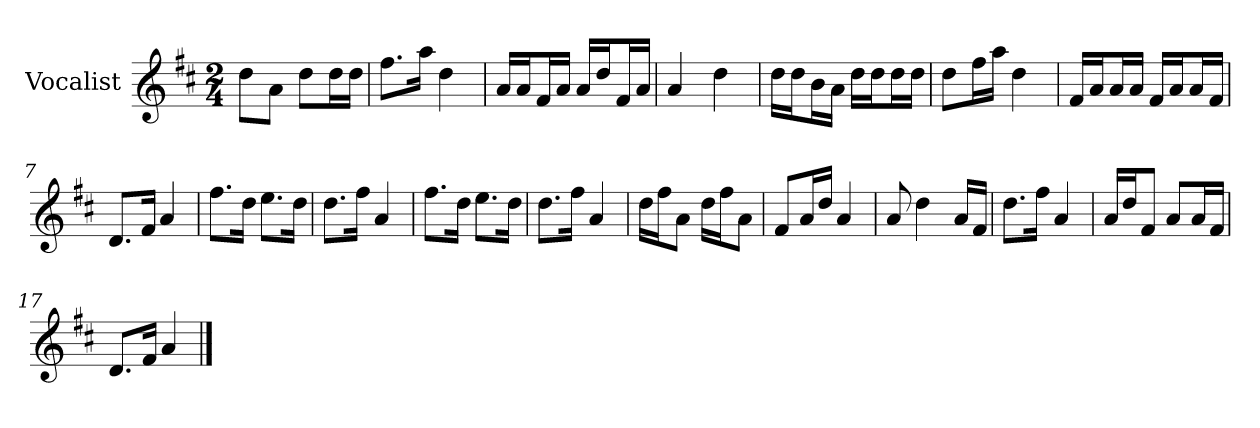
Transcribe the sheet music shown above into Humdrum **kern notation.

**kern
*part1
*staff1
*I"Vocalist
*k[f#c#]
*D:
*M2/4
=
8ddL
8aJ
8ddL
16ddL
16ddJJ
=1
8.ff#L
16aaJk
4dd
=2
16aLL
16aJ
16f#L
16aJJ
16aLL
16ddJ
16f#L
16aJJ
=3
4a
4dd
=4
16ddLL
16ddJ
16bL
16aJJ
16ddLL
16ddJ
16ddL
16ddJJ
=5
8ddL
16ff#L
16aaJJ
4dd
=6
16f#LL
16aJ
16aL
16aJJ
16f#LL
16aJ
16aL
16f#JJ
=7
8.dL
16f#Jk
4a
=8
8.ff#L
16ddJk
8.eeL
16ddJk
=9
8.ddL
16ff#Jk
4a
=10
8.ff#L
16ddJk
8.eeL
16ddJk
=11
8.ddL
16ff#Jk
4a
=12
16ddLL
16ff#J
8aJ
16ddLL
16ff#J
8aJ
=13
8f#L
16aL
16ddJJ
4a
=14
8a
4dd
16aLL
16f#JJ
=15
8.ddL
16ff#Jk
4a
=16
16aLL
16ddJ
8f#J
8aL
16aL
16f#JJ
=17
8.dL
16f#Jk
4a
==
*-
